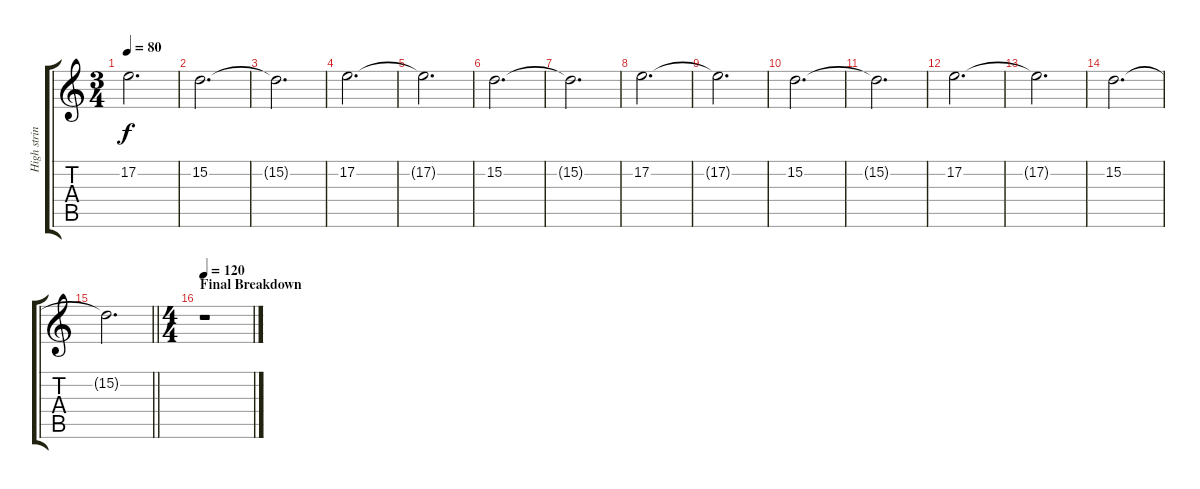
\track ("High strings" "High strin") {instrument pad8sweep}
\staff {score tabs}
\tuning (E4 B3 G3 D3 A2 E2) {hide}
\ts (3 4)
\tempo 80
\clef g2
\ks c
17.2{t}.2{d dy f} |
15.2.2{d} |
15.2{t}.2{d} |
17.2.2{d} |
17.2{t}.2{d} |
15.2.2{d} |
15.2{t}.2{d} |
17.2.2{d} |
17.2{t}.2{d} |
15.2.2{d} |
15.2{t}.2{d} |
17.2.2{d} |
17.2{t}.2{d} |
15.2.2{d} |
\barLineRight lightlight
15.2{t}.2{d} |
\ts (4 4)
\section ("" "Final Breakdown")
\tempo 120
r.1
